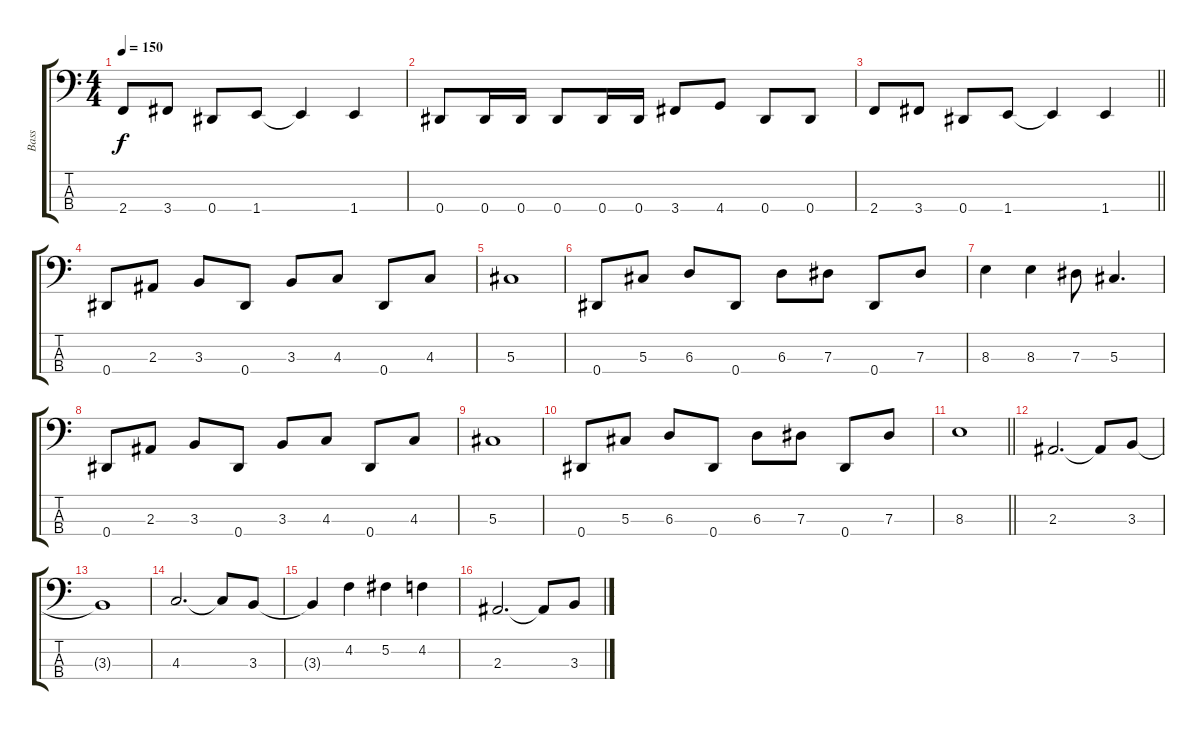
\track ("Bass" "Bass") {instrument electricbasspick}
\staff {score tabs}
\tuning (Gb2 Db2 Ab1 Eb1) {hide}
\ts (4 4)
\tempo 150
\clef f4
\ks c
2.4.8{dy f} 3.4.8 0.4.8 1.4.8 1.4{t}.4 1.4.4 |
0.4.8 0.4.16 0.4.16 0.4.8 0.4.16 0.4.16 3.4.8 4.4.8 0.4.8 0.4.8 |
\barLineRight lightlight
2.4.8 3.4.8 0.4.8 1.4.8 1.4{t}.4 1.4.4 |
\section ("" " ")
0.4.8 2.3.8 3.3.8 0.4.8 3.3.8 4.3.8 0.4.8 4.3.8 |
5.3.1 |
0.4.8 5.3.8 6.3.8 0.4.8 6.3.8 7.3.8 0.4.8 7.3.8 |
8.3.4 8.3.4 7.3.8 5.3.4{d} |
0.4.8 2.3.8 3.3.8 0.4.8 3.3.8 4.3.8 0.4.8 4.3.8 |
5.3.1 |
0.4.8 5.3.8 6.3.8 0.4.8 6.3.8 7.3.8 0.4.8 7.3.8 |
\barLineRight lightlight
8.3.1 |
\section ("" " ")
2.3.2{d} 2.3{t}.8 3.3.8 |
3.3{t}.1 |
4.3.2{d} 4.3{t}.8 3.3.8 |
3.3{t}.4 4.2.4 5.2.4 4.2.4 |
2.3.2{d} 2.3{t}.8 3.3.8
